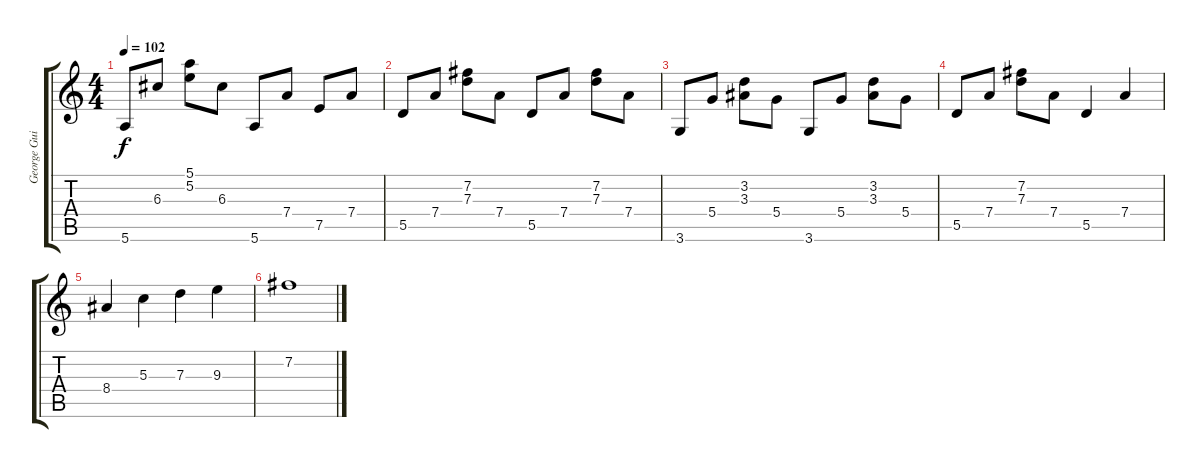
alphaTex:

\track ("George Guitar" "George Gui") {instrument electricguitarclean}
\staff {score tabs}
\tuning (E4 B3 G3 D3 A2 E2) {hide}
\ts (4 4)
\tempo 102
\clef g2
\ks c
5.6.8{dy f} 6.3.8 (5.1 5.2).8 6.3.8 5.6.8 7.4.8 7.5.8 7.4.8 |
5.5.8 7.4.8 (7.2 7.3).8 7.4.8 5.5.8 7.4.8 (7.2 7.3).8 7.4.8 |
3.6.8 5.4.8 (3.2 3.3).8 5.4.8 3.6.8 5.4.8 (3.2 3.3).8 5.4.8 |
5.5.8 7.4.8 (7.2 7.3).8 7.4.8 5.5.4 7.4.4{volume 16} |
8.4.4 5.3.4 7.3.4 9.3.4 |
7.2.1
